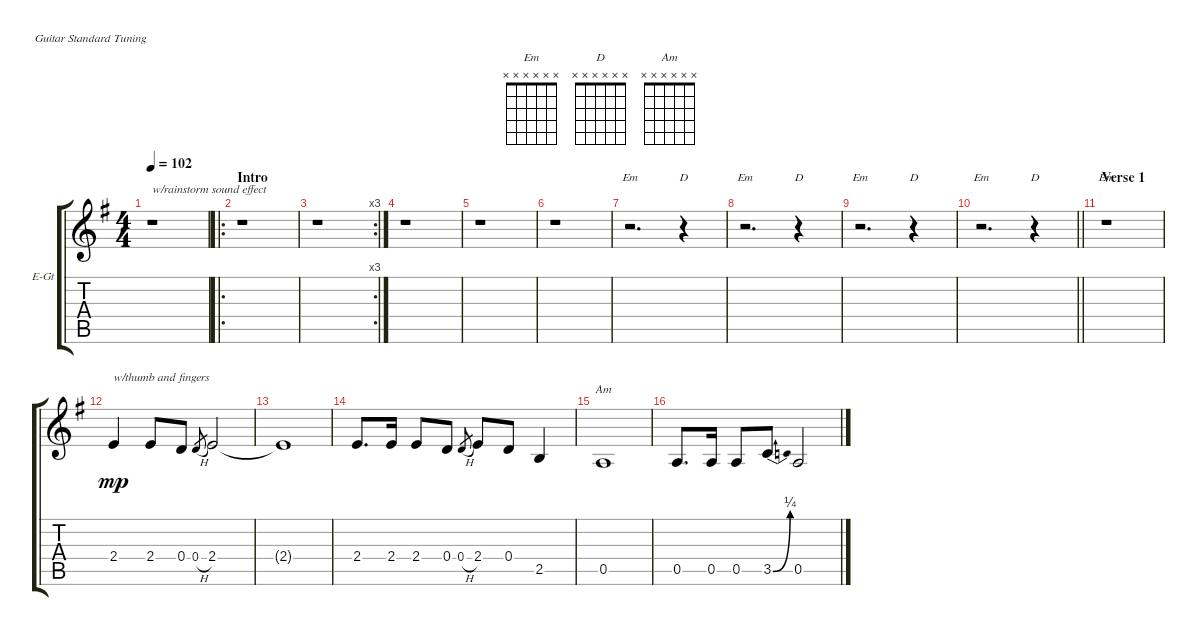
\bracketExtendMode groupsimilarinstruments
\firstSystemTrackNameOrientation horizontal
\otherSystemsTrackNameOrientation horizontal
\track ("Elec.Gtr" "E-Gt") {instrument electricguitarjazz}
\staff {score tabs}
\tuning (E4 B3 G3 D3 A2 E2)
\chord ("Em" x x x x x x)
\chord ("D" x x x x x x)
\chord ("Am" x x x x x x)
\ts (4 4)
\beaming (8 2 2 2 2)
\tempo 102
\clef g2
\ks eminor
r.1{txt "w/rainstorm sound effect" dy mp instrument electricguitarjazz} |
\ro
\section ("" "Intro")
r.1 |
\rc 3
r.1 |
r.1 |
r.1 |
r.1 |
r.2{d ch "Em"} r.4{ch "D"} |
r.2{d ch "Em"} r.4{ch "D"} |
r.2{d ch "Em"} r.4{ch "D"} |
\barLineRight lightlight
r.2{d ch "Em"} r.4{ch "D"} |
\section ("" "Verse 1")
r.1{ch "Em" txt " "} |
2.4.4{txt "w/thumb and fingers"} 2.4.8 0.4.8 0.4{h}.8{gr} 2.4.2 |
2.4{t}.1 |
2.4.8{d} 2.4.16 2.4.8 0.4.8 0.4{h}.8{gr} 2.4.8 0.4.8 2.5.4 |
0.5.1{ch "Am"} |
0.5.8{d} 0.5.16 0.5.8 3.5{be (bend 0 0 60 1)}.8 0.5.2
